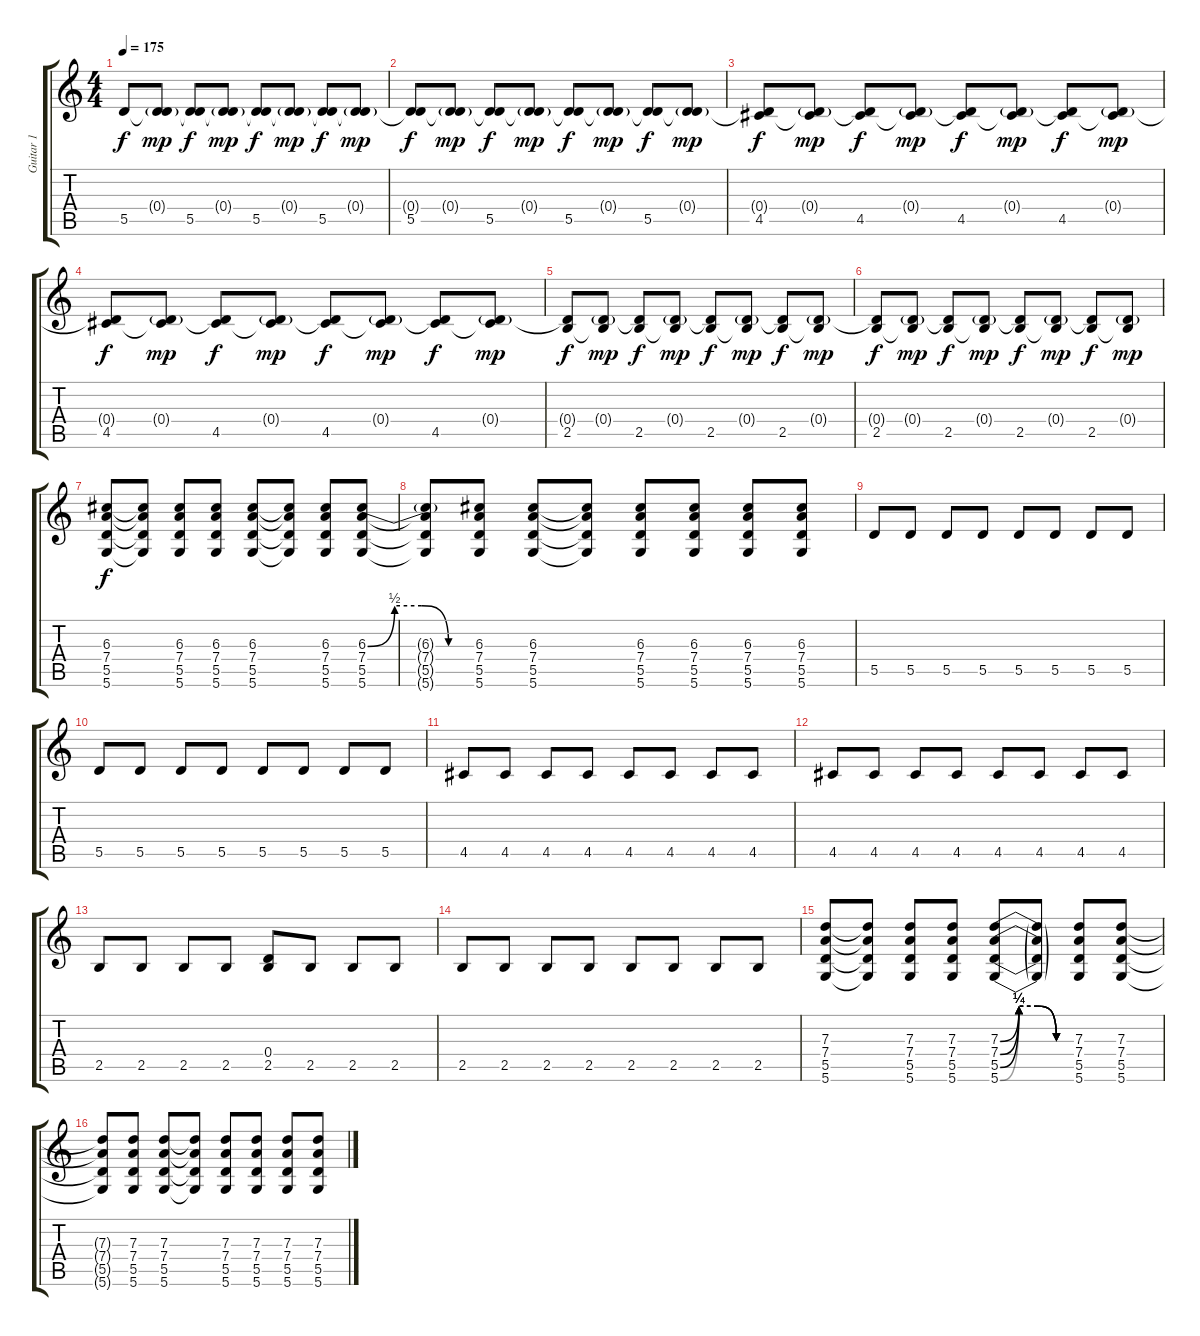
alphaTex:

\track ("Guitar 1" "Guitar 1") {instrument overdrivenguitar}
\staff {score tabs}
\tuning (E4 B3 G3 D3 A2 D2) {hide}
\ts (4 4)
\tempo 175
\clef g2
\ks c
5.5.8{dy f instrument electricguitarclean} (0.4{g} 5.5{t}).8{dy mp} (0.4{t} 5.5).8{dy f} (0.4{g} 5.5{t}).8{dy mp} (0.4{t} 5.5).8{dy f} (0.4{g} 5.5{t}).8{dy mp} (0.4{t} 5.5).8{dy f} (0.4{g} 5.5{t}).8{dy mp} |
(0.4{t} 5.5).8{dy f} (0.4{g} 5.5{t}).8{dy mp} (0.4{t} 5.5).8{dy f} (0.4{g} 5.5{t}).8{dy mp} (0.4{t} 5.5).8{dy f} (0.4{g} 5.5{t}).8{dy mp} (0.4{t} 5.5).8{dy f} (0.4{g} 5.5{t}).8{dy mp} |
(0.4{t} 4.5).8{dy f} (0.4{g} 4.5{t}).8{dy mp} (0.4{t} 4.5).8{dy f} (0.4{g} 4.5{t}).8{dy mp} (0.4{t} 4.5).8{dy f} (0.4{g} 4.5{t}).8{dy mp} (0.4{t} 4.5).8{dy f} (0.4{g} 4.5{t}).8{dy mp} |
(0.4{t} 4.5).8{dy f} (0.4{g} 4.5{t}).8{dy mp} (0.4{t} 4.5).8{dy f} (0.4{g} 4.5{t}).8{dy mp} (0.4{t} 4.5).8{dy f} (0.4{g} 4.5{t}).8{dy mp} (0.4{t} 4.5).8{dy f} (0.4{g} 4.5{t}).8{dy mp} |
(0.4{t} 2.5).8{dy f} (0.4{g} 2.5{t}).8{dy mp} (0.4{t} 2.5).8{dy f} (0.4{g} 2.5{t}).8{dy mp} (0.4{t} 2.5).8{dy f} (0.4{g} 2.5{t}).8{dy mp} (0.4{t} 2.5).8{dy f} (0.4{g} 2.5{t}).8{dy mp} |
(0.4{t} 2.5).8{dy f} (0.4{g} 2.5{t}).8{dy mp} (0.4{t} 2.5).8{dy f} (0.4{g} 2.5{t}).8{dy mp} (0.4{t} 2.5).8{dy f} (0.4{g} 2.5{t}).8{dy mp} (0.4{t} 2.5).8{dy f} (0.4{g} 2.5{t}).8{dy mp} |
(6.3 7.4 5.5 5.6).8{dy f} (6.3{t} 7.4{t} 5.5{t} 5.6{t}).8 (6.3 7.4 5.5 5.6).8 (6.3 7.4 5.5 5.6).8 (6.3 7.4 5.5 5.6).8 (6.3{t} 7.4{t} 5.5{t} 5.6{t}).8 (6.3 7.4 5.5 5.6).8 (6.3{be (custom 0 0 15 2 30 2 45 0 60 0)} 7.4 5.5 5.6).8 |
(6.3{t} 7.4{t} 5.5{t} 5.6{t}).8 (6.3 7.4 5.5 5.6).8 (6.3 7.4 5.5 5.6).8 (6.3{t} 7.4{t} 5.5{t} 5.6{t}).8 (6.3 7.4 5.5 5.6).8 (6.3 7.4 5.5 5.6).8 (6.3 7.4 5.5 5.6).8 (6.3 7.4 5.5 5.6).8 |
5.5.8{instrument overdrivenguitar} 5.5.8 5.5.8 5.5.8 5.5.8 5.5.8 5.5.8 5.5.8 |
5.5.8 5.5.8 5.5.8 5.5.8 5.5.8 5.5.8 5.5.8 5.5.8 |
4.5.8 4.5.8 4.5.8 4.5.8 4.5.8 4.5.8 4.5.8 4.5.8 |
4.5.8 4.5.8 4.5.8 4.5.8 4.5.8 4.5.8 4.5.8 4.5.8 |
2.5.8 2.5.8 2.5.8 2.5.8 (0.4 2.5).8 2.5.8 2.5.8 2.5.8 |
2.5.8 2.5.8 2.5.8 2.5.8 2.5.8 2.5.8 2.5.8 2.5.8 |
(7.3 7.4 5.5 5.6).8 (7.3{t} 7.4{t} 5.5{t} 5.6{t}).8 (7.3 7.4 5.5 5.6).8 (7.3 7.4 5.5 5.6).8 (7.3{be (custom 0 0 15 1 30 1 45 0 60 0)} 7.4{be (custom 0 0 15 1 30 1 45 0 60 0)} 5.5{be (custom 0 0 15 1 30 1 45 0 60 0)} 5.6{be (custom 0 0 15 1 30 1 45 0 60 0)}).8 (7.3{t} 7.4{t} 5.5{t} 5.6{t}).8 (7.3 7.4 5.5 5.6).8 (7.3 7.4 5.5 5.6).8 |
(7.3{t} 7.4{t} 5.5{t} 5.6{t}).8 (7.3 7.4 5.5 5.6).8 (7.3 7.4 5.5 5.6).8 (7.3{t} 7.4{t} 5.5{t} 5.6{t}).8 (7.3 7.4 5.5 5.6).8 (7.3 7.4 5.5 5.6).8 (7.3 7.4 5.5 5.6).8 (7.3 7.4 5.5 5.6).8
